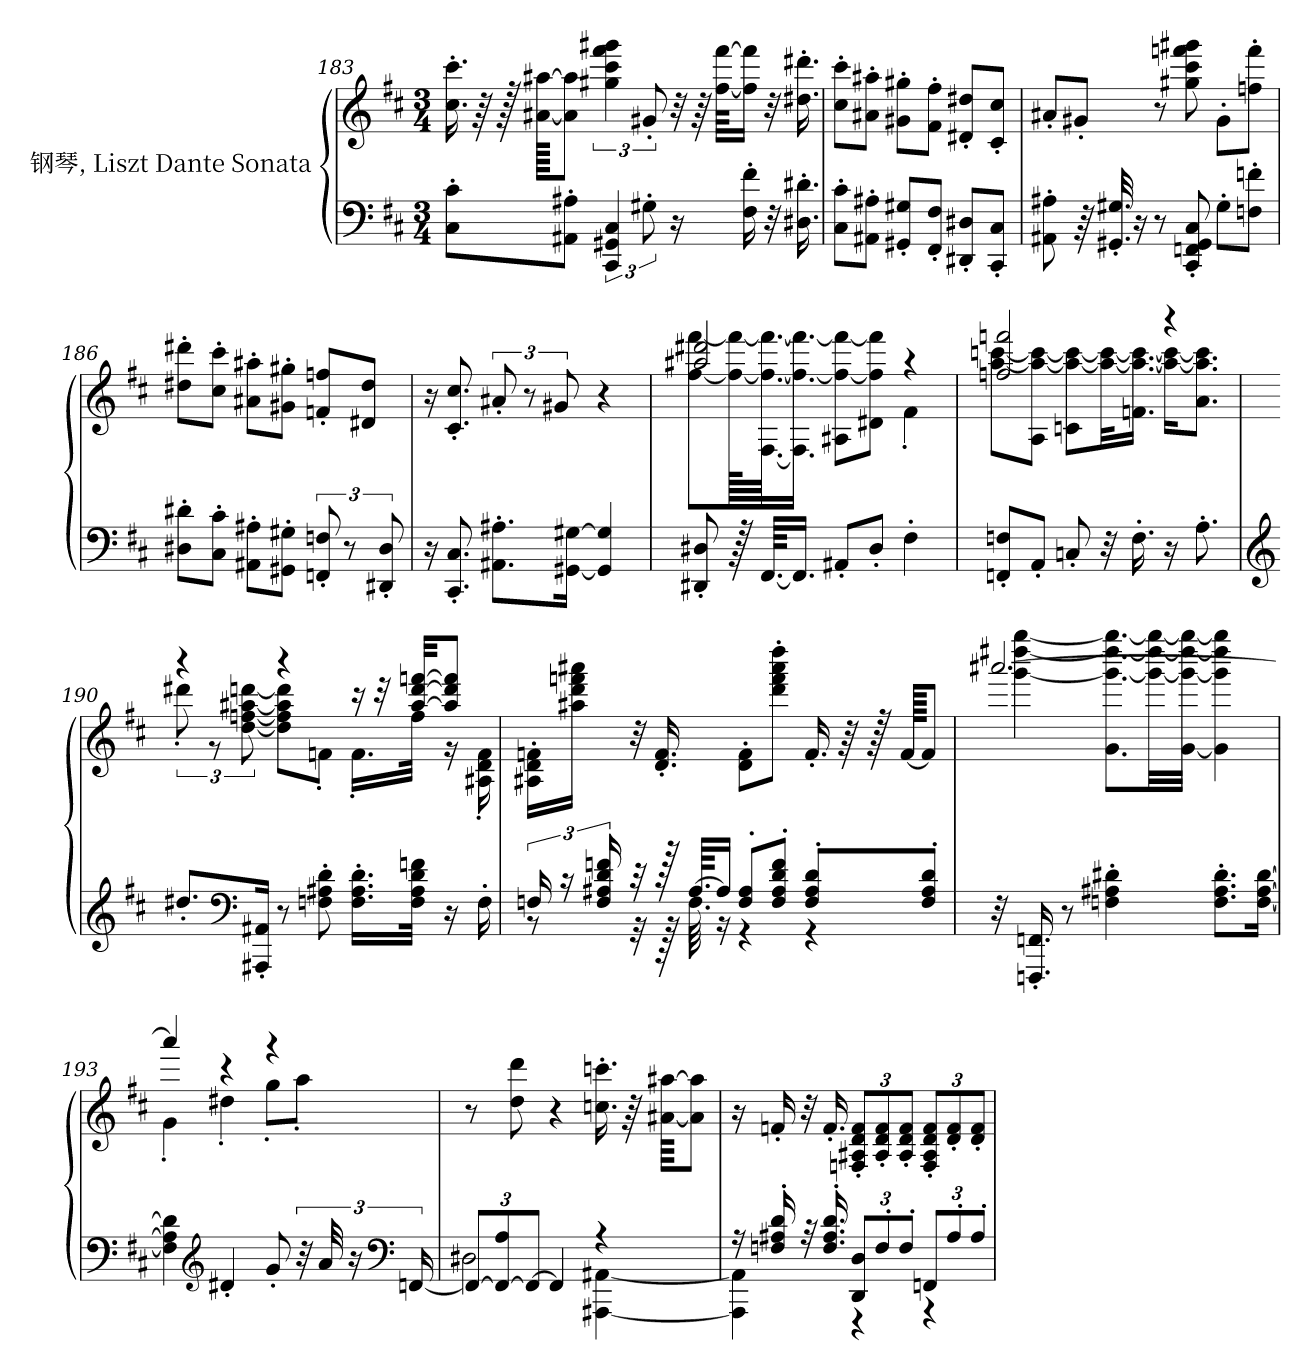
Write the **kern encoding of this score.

**kern	**kern
*part1	*part1
*staff2	*staff1
*I"钢琴, Liszt Dante Sonata	*
*clefF4	*clefG2
*k[f#c#]	*k[f#c#]
*M3/4	*M3/4
=183	=183
8C#\' 8c#\'L	16.cc#\' 16.ccc#\'
.	64r
.	128r
.	[128a#X\ [128aa#X\KKKKL
8AA#X\' 8A#X\'J	8a#\] 8aa#\]J
6CC#/ 6GG#X/ 6C#/	6gg#X\ 6ccc#\ 6fff#\ 6ggg#X\
12G#X'\	12g#X'/
16r	32r
.	64r
.	[64ff#\ [64fff#\KKLL
16F#\' 16f#\'	16ff#\] 16fff#\]JJ
32r	32r
16.D#X\' 16.d#X\'	16.dd#X\' 16.ddd#X\'
=184	=184
8C#\' 8c#\'L	8cc#\' 8ccc#\'L
8AA#X\' 8A#X\'J	8a#X\' 8aa#X\'J
8GG#X/' 8G#X/'L	8g#X\' 8gg#X\'L
8FF#/' 8F#/'J	8f#\' 8ff#\'J
8DD#X/' 8D#X/'L	8d#X/' 8dd#X/'L
8CC#/' 8C#/'J	8c#/' 8cc#/'J
!!LO:LB:g=z
=185	=185
8AA#X\' 8A#X\'	8a#X'/L
64r	8g#X'/J
32.GG#X/' 32.G#X/'	.
16r	.
8r	8r
8CC#/' 8FFn/' 8GG#/' 8C#/'	8gg#X\ 8ccc#\ 8fffn\ 8ggg#X\
8G#'\L	8g#'\L
8Fn\' 8fn\'J	8ffn\' 8fff\'J
=186	=186
8D#X\' 8d#X\'L	8dd#X\' 8ddd#X\'L
8C#\' 8c#\'J	8cc#\' 8ccc#\'J
8AA#X\' 8A#X\'L	8a#X\' 8aa#X\'L
8GG#X\' 8G#X\'J	8g#X\' 8gg#X\'J
12FFn/' 12Fn/'	8fn/' 8ffn/'L
12r	.
.	8d#X/ 8dd#/J
12DD#X/' 12D#/'	.
=187	=187
16r	16r
8.CC#/' 8.C#/'	8.c#/' 8.cc#/'
8.AA#X\' 8.A#X\'L	12a#X'/
.	12r
.	12g#X/
[16GG#X\ [16G#X\Jk	.
4GG#/] 4G#/]	4r
!!LO:LB:g=z
=188	=188
*	*^
8DD#X/' 8D#X/'	2aa#X/ 2ddd#X/	[8ff#\ [8fff#\L
128r	.	128ff#\_ 128fff#\_KLLL
[64.FF#/KKLL	.	[64.F#\ 64.ff#\_ 64.fff#\_JJ
16.FF#/JJ]	.	16.F#\] 16.ff#\_ 16.fff#\_JJ
8AA#X'/L	.	8A#X\ 8ff#\_ 8fff#\_L
8D#'/J	.	8d#X\ 8ff#\] 8fff#\]J
4F#'\	4r	4f#'\
=189	=189	=189
8FFn/' 8Fn/'L	2ffn/ 2fffn/	[8aa\ [8cccn\L
8AA'/J	.	8A\ 8aa\_ 8ccc\_J
8Cn'/	.	8cn\ 8aa\_ 8ccc\_L
32r	.	32aa\_ 32ccc\_KL
16.F'\	.	16.fn\ 16.aa\_ 16.ccc\_JJ
16r	4r	16aa\_ 16ccc\_KL
8.A'\	.	8.a\ 8.aa\] 8.ccc\]J
!!LO:PB:g=z	!!
=190	=190	=190
*clefG2	*	*
8.dd#X'/L	4r	12ddd#X'\
.	.	12r
.	.	[12dd\ [12ffn\ [12aa#X\ [12dddn\
*clefF4	*	*
16AAA#X/' 16AA#X/'Jk	.	.
8r	4r	8dd\] 8ff\] 8aa#\] 8ddd\]L
8Fn\' 8A#X\' 8d\'	.	8fn'\J
16.F\' 16.A#\' 16.d\'LL	16r	16.f'\LL
.	32r	.
32F\ 32A#\ 32d\ 32fn\JJk	[32aa#/ [32ddd/ [32fffn/KKL	32ff\JJk
16r	8aa#/] 8ddd/] 8fff/]J	16r
16F'\	.	16A#X\' 16d\' 16f\'
*	*v	*v
=191	=191
*^	*
24Fn/	8r	16A#X\' 16d\' 16fn\'LL
24r	.	.
.	.	16aa#X\ 16ddd\ 16fffn\ 16aaa#X\JJ
24F/ 24A#X/ 24d/ 24fn/	.	.
32r	32r	32r
128r	128r	16.d/' 16.f/'
[64.A#/KKLL	64.F\	.
16A#/JJ]	16r	.
8F/' 8A#/'L	4r	8d\' 8f\'L
8F/' 8A#/' 8d/' 8f/'J	.	8ddd\' 8fff\' 8aaa#\' 8dddd\'J
8F/' 8A#/' 8d/'L	4r	16.f'/
.	.	64r
.	.	128r
.	.	[128f/KKKKL
8F/' 8A#/' 8d/'J	.	8f/J]
*v	*v	*
!!LO:LB:g=z
=192	=192
*	*^
32r	[2.aaa#X/	[4ggg\ [4dddd#X\ [4gggg\
16.FFFn/' 16.FFn/'	.	.
8r	.	.
4Fn\' 4A#X\' 4d#X\'	.	8.g\ 8.ggg\_ 8.dddd#\_ 8.gggg\_L
.	.	32ggg\_ 32dddd#\_ 32gggg\_LL
.	.	[32g\ 32ggg\_ 32dddd#\_ 32gggg\_JJJ
8.F\' 8.A#\' 8.d#\'L	.	4g\] 4ggg\] 4dddd#\] 4gggg\]
[16F\ [16A#\ [16d#\Jk	.	.
=193	=193	=193
4F\] 4A#\] 4d#\]	4aaa#/]	4g'\
*clefG2	*	*
4d#X'/	4r	4dd#X'\
8g'/	4r	8gg'\L
48r	.	8aa'\J
48a/	.	.
24r	.	.
*clefF4	*	*
[24FFn/	.	.
*	*v	*v
!!LO:LB:g=z
=194	=194
*Xbrackettup	*
*^	*
12FF/L_	2D#X\	8r
12FF/_ 12A/	.	.
.	.	8dd\ 8ddd\
12FF/J_	.	.
4FF/]	.	4r
4r	[4AAA#X\ [4AA#X\	16.ccn\' 16.cccn\'
.	.	64r
.	.	[64a#X\ [64aa#X\KKKL
.	.	8a#\] 8aa#\]J
=195	=195	=195
16r	4AAA#\] 4AA#\]	16r
16Fn/' 16A#X/' 16d/'	.	16fn'/
32r	.	32r
16.F/' 16.A#/' 16.d/'	.	16.f'/
*	*	*Xbrackettup
12DD/ 12D/L	4r	12Fn/' 12A#X/' 12d/' 12f/'L
12F'/	.	12A#/' 12d/' 12f/'
12F'/J	.	12A#/' 12d/' 12f/'J
12FFn/L	4r	12F/' 12A#/' 12d/' 12f/'L
12A#'/	.	12d/' 12f/'
12A#'/J	.	12d/' 12f/'J
*v	*v	*
=	=
*-	*-
